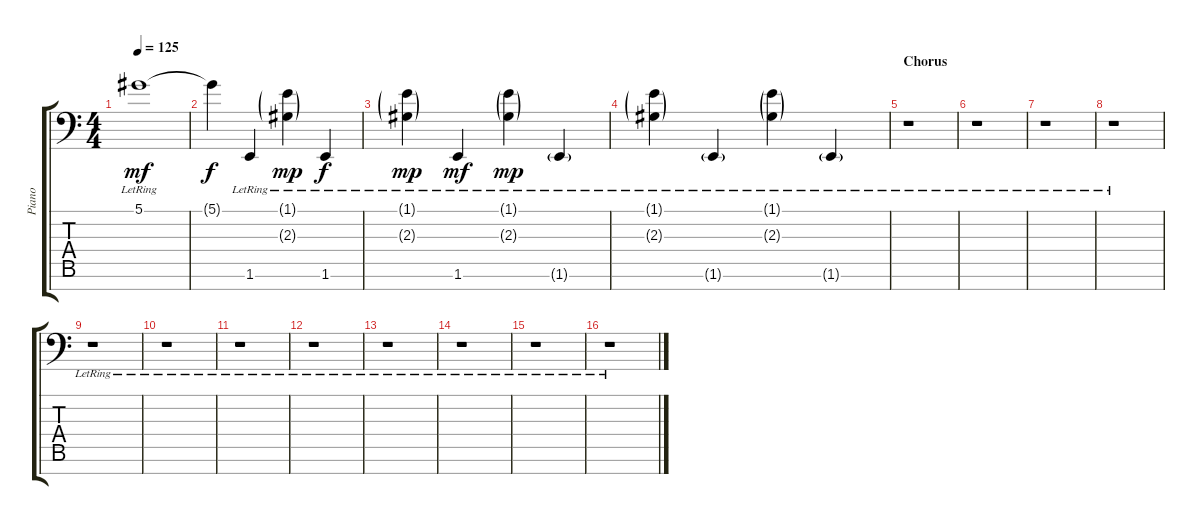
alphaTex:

\track ("Piano" "Piano") {instrument acousticgrandpiano}
\staff {score tabs}
\tuning (Eb4 Bb3 Gb3 Db3 Ab2 Eb2 Bb1) {hide}
\ts (4 4)
\tempo 125
\clef f4
\ks c
5.1{lr}.1{dy mf} |
5.1{t}.4{dy f} 1.6{lr}.4 (1.1{g lr} 2.3{g lr}).4{dy mp} 1.6{lr}.4{dy f} |
(1.1{g lr} 2.3{g lr}).4{dy mp} 1.6{lr}.4{dy mf} (1.1{g lr} 2.3{g lr}).4{dy mp} 1.6{g lr}.4 |
(1.1{g lr} 2.3{g lr}).4 1.6{g lr}.4 (1.1{g lr} 2.3{g lr}).4 1.6{g lr}.4 |
\section ("" "Chorus")
r.1 |
r.1 |
r.1 |
r.1 |
r.1 |
r.1 |
r.1 |
r.1 |
r.1 |
r.1 |
r.1 |
r.1
